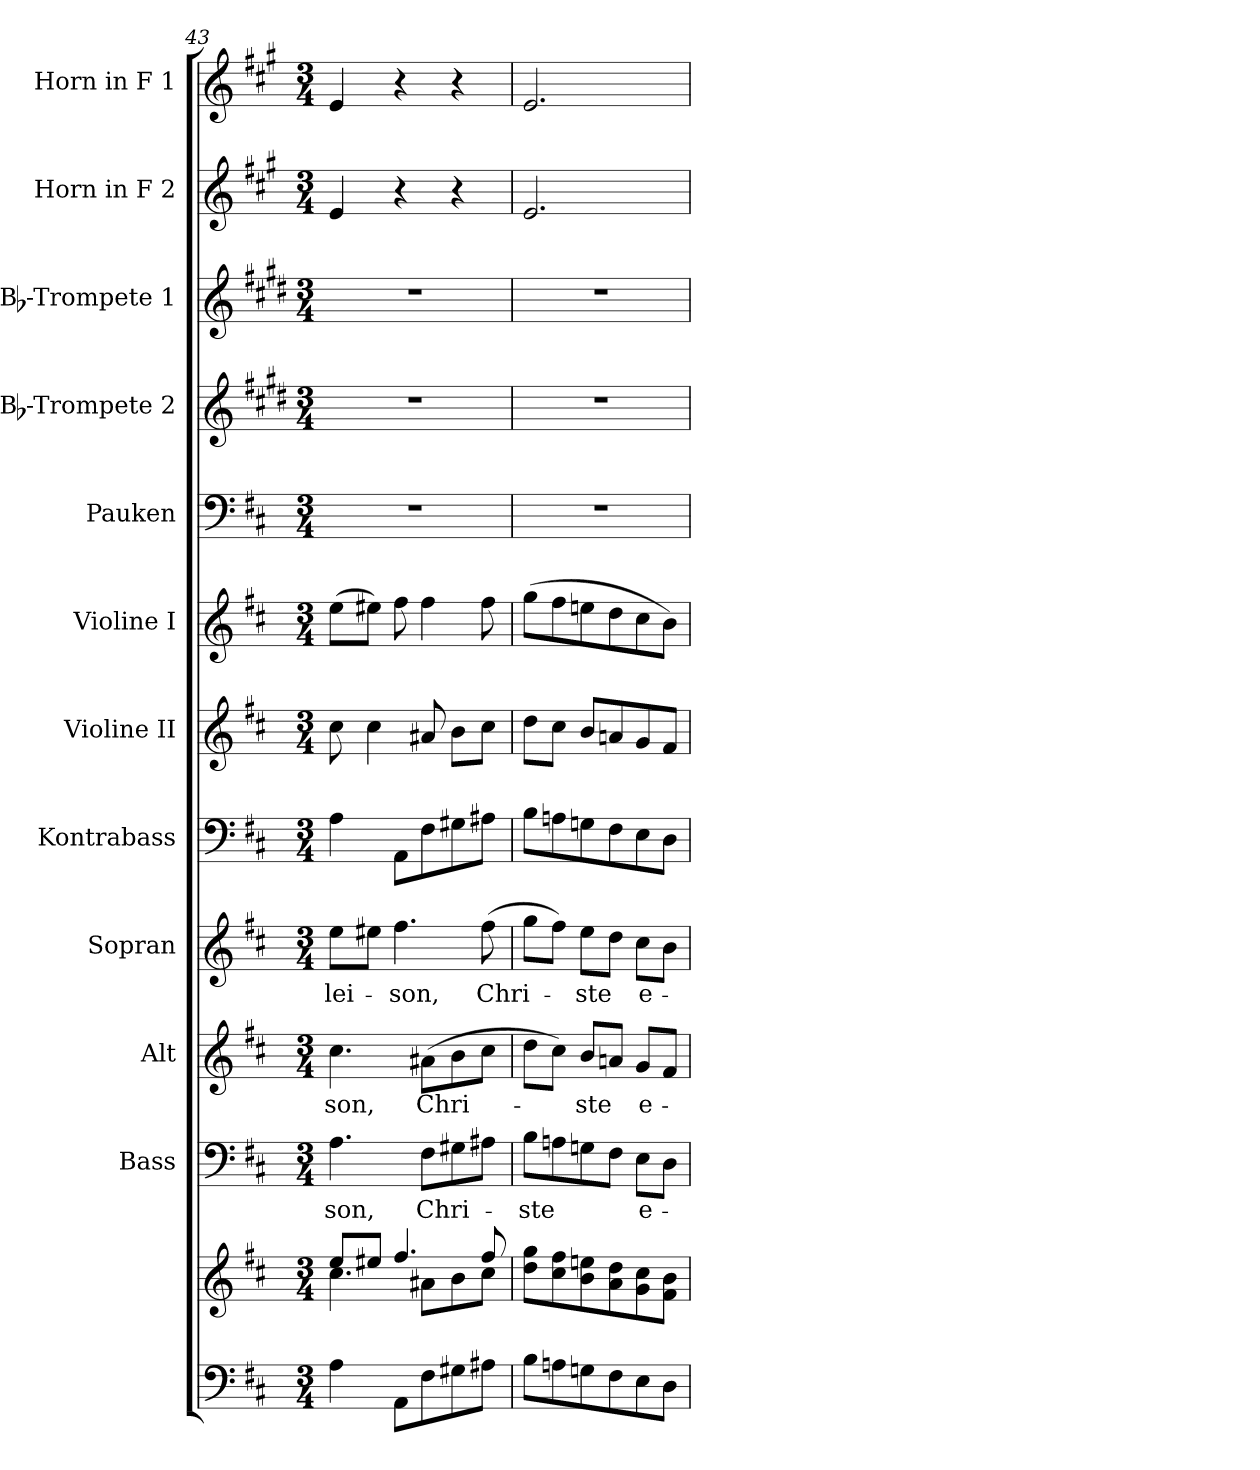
**kern	**kern	**kern	**text	**kern	**text	**kern	**text	**kern	**kern	**kern	**kern	**kern	**kern	**kern	**kern
*part12	*part12	*part11	*part11	*part10	*part10	*part9	*part9	*part8	*part7	*part6	*part5	*part4	*part3	*part2	*part1
*staff13	*staff12	*staff11	*staff11	*staff10	*staff10	*staff9	*staff9	*staff8	*staff7	*staff6	*staff5	*staff4	*staff3	*staff2	*staff1
*	*	*I"Bass	*	*I"Alt	*	*I"Sopran	*	*I"Kontrabass	*I"Violine II	*I"Violine I	*I"Pauken	*I"Bb-Trompete 2	*I"Bb-Trompete 1	*I"Horn in F 2	*I"Horn in F 1
*	*	*I'B.	*	*I'A.	*	*I'S.	*	*I'Kb.	*I'Vl. II	*I'Vl. I	*I'Pk.	*I'Bb Trp. 2	*I'Bb Trp. 1	*	*
*clefF4	*clefG2	*clefF4	*	*clefG2	*	*clefG2	*	*clefF4	*clefG2	*clefG2	*clefF4	*clefG2	*clefG2	*clefG2	*clefG2
*	*	*	*	*	*	*	*	*ITrd7c12	*	*	*	*ITrd1c2	*ITrd1c2	*ITrd4c7	*ITrd4c7
*k[f#c#]	*k[f#c#]	*k[f#c#]	*	*k[f#c#]	*	*k[f#c#]	*	*k[f#c#]	*k[f#c#]	*k[f#c#]	*k[f#c#]	*k[f#c#]	*k[f#c#]	*k[f#c#]	*k[f#c#]
*D:	*D:	*D:	*	*D:	*	*D:	*	*D:	*D:	*D:	*D:	*D:	*D:	*D:	*D:
*M3/4	*M3/4	*M3/4	*	*M3/4	*	*M3/4	*	*M3/4	*M3/4	*M3/4	*M3/4	*M3/4	*M3/4	*M3/4	*M3/4
=43	=43	=43	=43	=43	=43	=43	=43	=43	=43	=43	=43	=43	=43	=43	=43
*	*^	*	*	*	*	*	*	*	*	*	*	*	*	*	*
!	!	!	!	!LO:LY:b	!	!LO:LY:b	!	!LO:LY:b	!	!	!	!	!	!	!	!
4A\	8ee/L	4.cc#\	4.A\	-son,	4.cc#\	-son,	8ee\L	-lei-	4AA\	8cc#\	(>8ee\L	2.r	2.r	2.r	4A/	4A/
.	8ee#X/J	.	.	.	.	.	8ee#X\J	.	.	4cc#\	8ee#X\J)	.	.	.	.	.
!	!	!	!	!	!	!	!	!LO:LY:b	!	!	!	!	!	!	!	!
8AA\L	4.ff#/	.	.	.	.	.	4.ff#\	-son,	8AAA\L	.	8ff#\	.	.	.	4r	4r
!	!	!	!	!LO:LY:b	!	!LO:LY:b	!	!	!	!	!	!	!	!	!	!
8F#\	.	8a#X\L	8F#\L	Chri-	(>8a#X\L	Chri-	.	.	8FF#\	8a#X/	4ff#\	.	.	.	.	.
8G#X\	.	8b\	8G#X\	.	8b\	.	.	.	8GG#X\	8b\L	.	.	.	.	4r	4r
!	!	!	!	!	!	!	!	!LO:LY:b	!	!	!	!	!	!	!	!
8A#X\J	8ff#/	8cc#\J	8A#X\J	.	8cc#\J	.	(>8ff#\	Chri-	8AA#X\J	8cc#\J	8ff#\	.	.	.	.	.
=44	=44	=44	=44	=44	=44	=44	=44	=44	=44	=44	=44	=44	=44	=44	=44	=44
!	!	!	!	!LO:LY:b	!	!	!	!	!	!	!	!	!	!	!	!
*	*v	*v	*	*	*	*	*	*	*	*	*	*	*	*	*	*
8B\L	8dd\ 8gg\L	8B\L	-ste	8dd\L	.	8gg\L	.	8BB\L	8dd\L	(>8gg\L	2.r	2.r	2.r	2.A/	2.A/
8An\	8cc#\ 8ff#\	8An\	.	8cc#\J)	.	8ff#\J)	.	8AAn\	8cc#\J	8ff#\	.	.	.	.	.
!	!	!	!	!	!LO:LY:b	!	!LO:LY:b	!	!	!	!	!	!	!	!
8Gn\	8b\ 8een\	8Gn\	.	8b/L	-ste	8ee\L	-ste	8GGn\	8b/L	8een\	.	.	.	.	.
8F#\	8a\ 8dd\	8F#\J	.	8an/J	.	8dd\J	.	8FF#\	8an/	8dd\	.	.	.	.	.
!	!	!	!LO:LY:b	!	!LO:LY:b	!	!LO:LY:b	!	!	!	!	!	!	!	!
8E\	8g\ 8cc#\	8E\L	e-	8g/L	e-	8cc#\L	e-	8EE\	8g/	8cc#\	.	.	.	.	.
8D\J	8f#\ 8b\J	8D\J	.	8f#/J	.	8b\J	.	8DD\J	8f#/J	8b\J)	.	.	.	.	.
=	=	=	=	=	=	=	=	=	=	=	=	=	=	=	=
*-	*-	*-	*-	*-	*-	*-	*-	*-	*-	*-	*-	*-	*-	*-	*-
